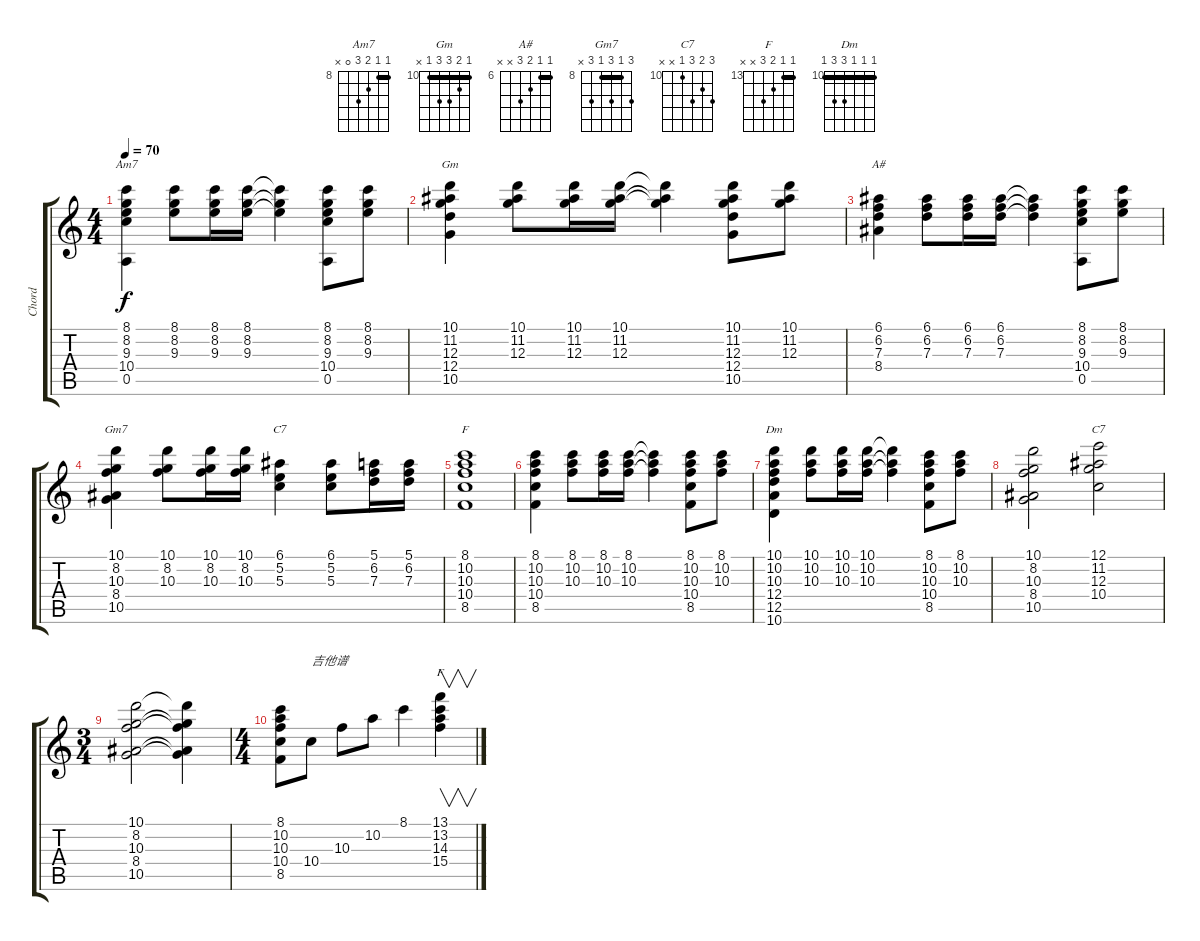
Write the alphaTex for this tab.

\track ("Chord" "Chord") {instrument acousticguitarsteel}
\staff {score tabs}
\tuning (E4 B3 G3 D3 A2 E2) {hide}
\chord ("Am7" 8 8 9 10 0 x) {firstfret 8 barre 8}
\chord ("Gm" 10 11 12 12 10 x) {firstfret 10 barre 10}
\chord ("A#" 6 6 7 8 x x) {firstfret 6 barre 6}
\chord ("Gm7" 10 8 10 8 10 x) {firstfret 8 barre 8}
\chord ("C7" 6 5 5 5 7 8) {firstfret 5 barre 5}
\chord ("F" 8 10 10 10 8 x) {firstfret 8 barre 8}
\chord ("Dm" 10 10 10 12 12 10) {firstfret 10 barre 10}
\chord ("C7" 12 11 12 10 x x) {firstfret 10}
\chord ("F" 13 13 14 15 x x) {firstfret 13 barre 13}
\ts (4 4)
\tempo 70
\clef g2
\ks c
(8.1 8.2 9.3 10.4 0.5).4{ch "Am7" dy f} (8.1 8.2 9.3).8 (8.1 8.2 9.3).16 (8.1 8.2 9.3).16 (8.1{t} 8.2{t} 9.3{t}).4 (8.1 8.2 9.3 10.4 0.5).8 (8.1 8.2 9.3).8 |
(10.1 11.2 12.3 12.4 10.5).4{ch "Gm"} (10.1 11.2 12.3).8 (10.1 11.2 12.3).16 (10.1 11.2 12.3).16 (10.1{t} 11.2{t} 12.3{t}).4 (10.1 11.2 12.3 12.4 10.5).8 (10.1 11.2 12.3).8 |
(6.1 6.2 7.3 8.4).4{ch "A#"} (6.1 6.2 7.3).8 (6.1 6.2 7.3).16 (6.1 6.2 7.3).16 (6.1{t} 6.2{t} 7.3{t}).4 (8.1 8.2 9.3 10.4 0.5).8 (8.1 8.2 9.3).8 |
(10.1 8.2 10.3 8.4 10.5).4{ch "Gm7"} (10.1 8.2 10.3).8 (10.1 8.2 10.3).16 (10.1 8.2 10.3).16 (6.1 5.2 5.3).4{ch "C7"} (6.1 5.2 5.3).8 (5.1 6.2 7.3).16 (5.1 6.2 7.3).16 |
(8.1 10.2 10.3 10.4 8.5).1{ch "F"} |
(8.1 10.2 10.3 10.4 8.5).4 (8.1 10.2 10.3).8 (8.1 10.2 10.3).16 (8.1 10.2 10.3).16 (8.1{t} 10.2{t} 10.3{t}).4 (8.1 10.2 10.3 10.4 8.5).8 (8.1 10.2 10.3).8 |
(10.1 10.2 10.3 12.4 12.5 10.6).4{ch "Dm"} (10.1 10.2 10.3).8 (10.1 10.2 10.3).16 (10.1 10.2 10.3).16 (10.1{t} 10.2{t} 10.3{t}).4 (8.1 10.2 10.3 10.4 8.5).8 (8.1 10.2 10.3).8 |
(10.1 8.2 10.3 8.4 10.5).2 (12.1 11.2 12.3 10.4).2{ch "C7"} |
\ts (3 4)
(10.1 8.2 10.3 8.4 10.5).2 (10.1{t} 8.2{t} 10.3{t} 8.4{t} 10.5{t}).4 |
\ts (4 4)
(8.1 10.2 10.3 10.4 8.5).8 10.4.8{txt "吉他谱"} 10.3.8 10.2.8 8.1.4 (13.1 13.2 14.3 15.4).4{v ch "F"}
